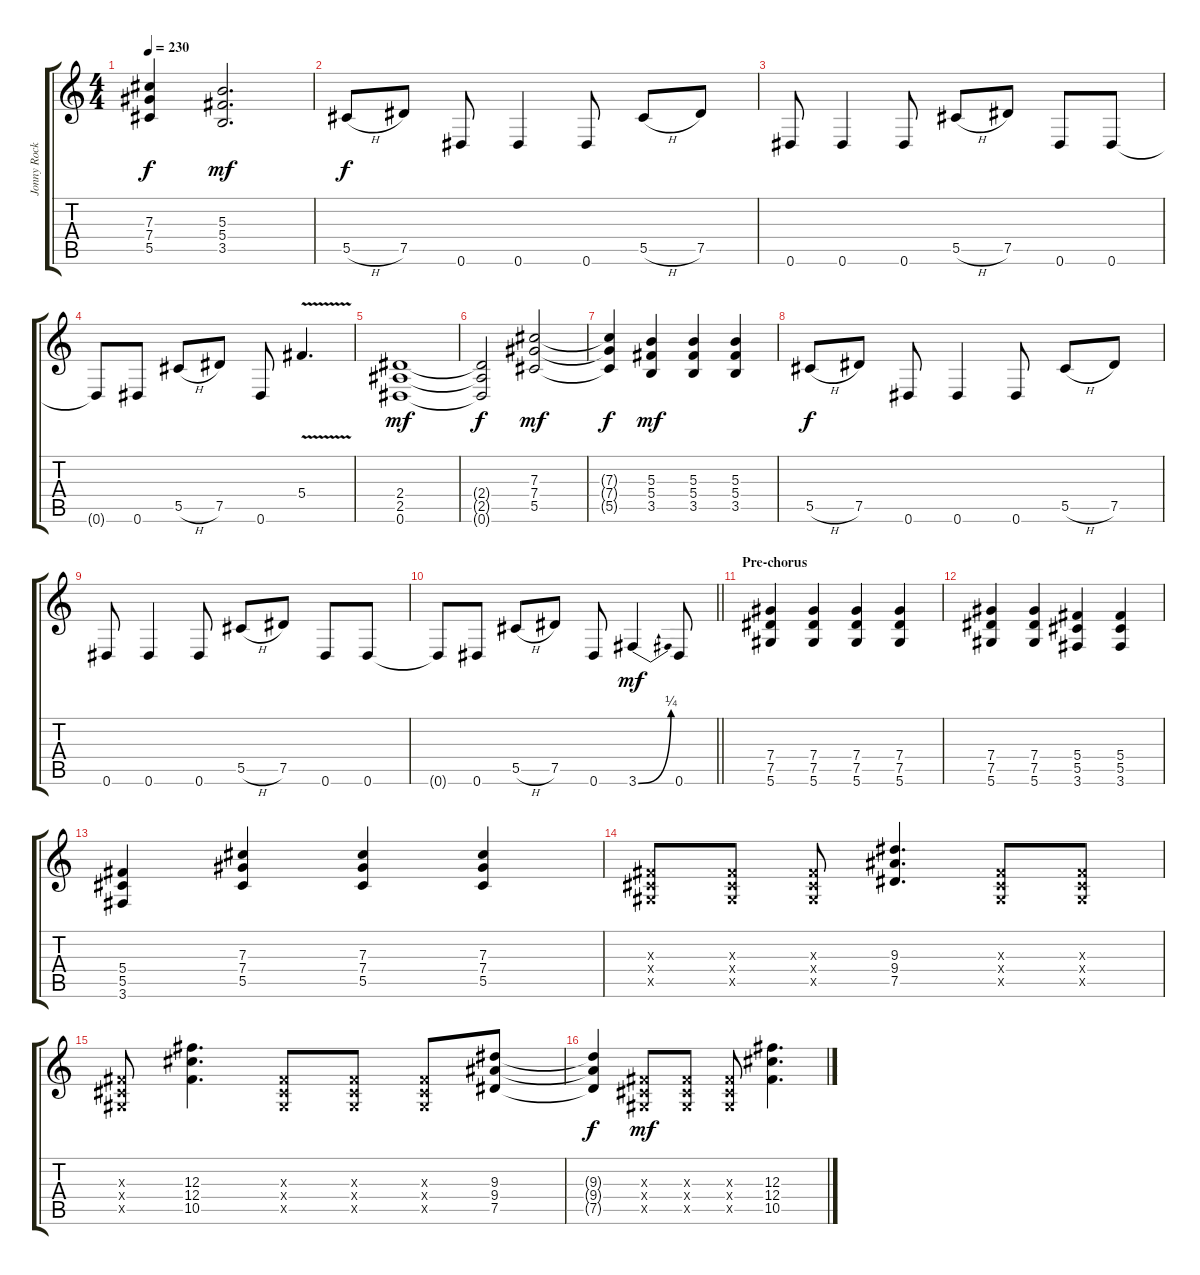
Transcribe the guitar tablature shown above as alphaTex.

\track ("Jonny Rocker" "Jonny Rock") {instrument distortionguitar}
\staff {score tabs}
\tuning (Eb4 Bb3 Gb3 Db3 Ab2 Eb2) {hide}
\ts (4 4)
\tempo 230
\clef g2
\ks c
(7.3{t} 7.4{t} 5.5{t}).4{dy f} (5.3 5.4 3.5).2{d dy mf} |
5.5{h}.8{dy f} 7.5.8 0.6.8 0.6.4 0.6.8 5.5{h}.8 7.5.8 |
0.6.8 0.6.4 0.6.8 5.5{h}.8 7.5.8 0.6.8 0.6.8 |
0.6{t}.8 0.6.8 5.5{h}.8 7.5.8 0.6.8 5.4{v}.4{d} |
(2.4 2.5 0.6).1{dy mf} |
(2.4{t} 2.5{t} 0.6{t}).2{dy f} (7.3 7.4 5.5).2{dy mf} |
(7.3{t} 7.4{t} 5.5{t}).4{dy f} (5.3 5.4 3.5).4{dy mf} (5.3 5.4 3.5).4 (5.3 5.4 3.5).4 |
5.5{h}.8{dy f} 7.5.8 0.6.8 0.6.4 0.6.8 5.5{h}.8 7.5.8 |
0.6.8 0.6.4 0.6.8 5.5{h}.8 7.5.8 0.6.8 0.6.8 |
\barLineRight lightlight
0.6{t}.8 0.6.8 5.5{h}.8 7.5.8 0.6.8 3.6{be (bend 0 0 60 1)}.4{dy mf} 0.6.8 |
\section ("" "Pre-chorus")
(7.4 7.5 5.6).4 (7.4 7.5 5.6).4 (7.4 7.5 5.6).4 (7.4 7.5 5.6).4 |
(7.4 7.5 5.6).4 (7.4 7.5 5.6).4 (5.4 5.5 3.6).4 (5.4 5.5 3.6).4 |
(5.4 5.5 3.6).4 (7.3 7.4 5.5).4 (7.3 7.4 5.5).4 (7.3 7.4 5.5).4 |
(0.3{x} 0.4{x} 0.5{x}).8 (0.3{x} 0.4{x} 0.5{x}).8 (0.3{x} 0.4{x} 0.5{x}).8 (9.3 9.4 7.5).4{d} (0.3{x} 0.4{x} 0.5{x}).8 (0.3{x} 0.4{x} 0.5{x}).8 |
(0.3{x} 0.4{x} 0.5{x}).8 (12.3 12.4 10.5).4{d} (0.3{x} 0.4{x} 0.5{x}).8 (0.3{x} 0.4{x} 0.5{x}).8 (0.3{x} 0.4{x} 0.5{x}).8 (9.3 9.4 7.5).8 |
(9.3{t} 9.4{t} 7.5{t}).4{dy f} (0.3{x} 0.4{x} 0.5{x}).8{dy mf} (0.3{x} 0.4{x} 0.5{x}).8 (0.3{x} 0.4{x} 0.5{x}).8 (12.3 12.4 10.5).4{d}
